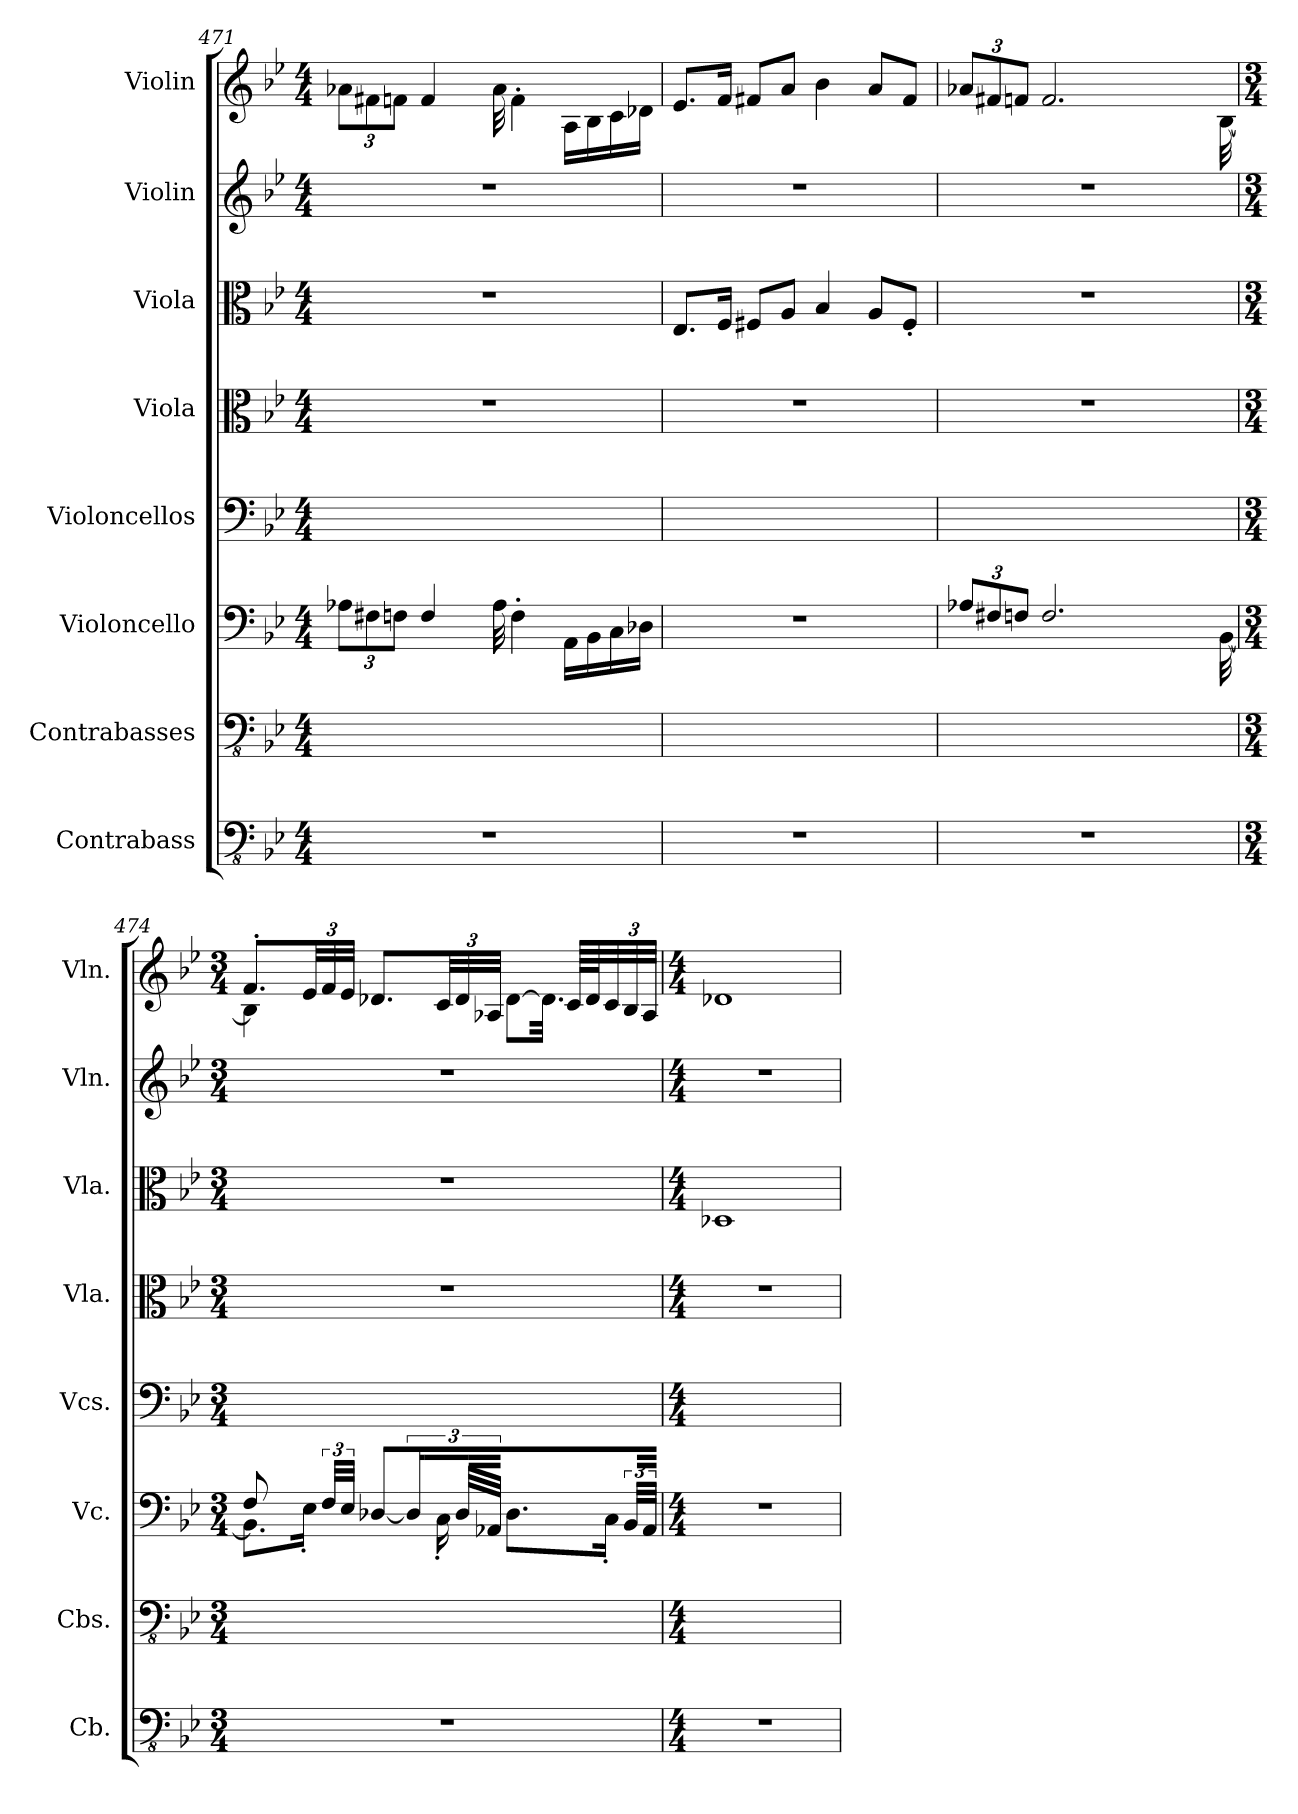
**kern	**kern	**kern	**kern	**kern	**kern	**kern	**kern
*part8	*part7	*part6	*part5	*part4	*part3	*part2	*part1
*staff8	*staff7	*staff6	*staff5	*staff4	*staff3	*staff2	*staff1
*I"Contrabass	*I"Contrabasses	*I"Violoncello	*I"Violoncellos	*I"Viola	*I"Viola	*I"Violin	*I"Violin
*I'Cb.	*I'Cbs.	*I'Vc.	*I'Vcs.	*I'Vla.	*I'Vla.	*I'Vln.	*I'Vln.
!!LO:PB:g=z
*clefFv4	*clefFv4	*clefF4	*clefF4	*clefC3	*clefC3	*clefG2	*clefG2
*ITrd7c12	*	*	*	*	*	*	*
*k[b-e-]	*k[b-e-]	*k[b-e-]	*k[b-e-]	*k[b-e-]	*k[b-e-]	*k[b-e-]	*k[b-e-]
*M4/4	*M4/4	*M4/4	*M4/4	*M4/4	*M4/4	*M4/4	*M4/4
=471	=471	=471	=471	=471	=471	=471	=471
*	*	*^	*	*	*	*	*^
*	*	*	*Xbrackettup	*	*	*	*	*	*Xbrackettup
1r	1ryy	4ryy	12A-X\L	1ryy	1r	1r	1r	4ryy	12a-X\L
.	.	.	12F#X\	.	.	.	.	.	12f#X\
.	.	.	12Fn\J	.	.	.	.	.	12fn\J
.	.	4F/	8ryy	.	.	.	.	4f/	8ryy
.	.	.	16ryy	.	.	.	.	.	16ryy
.	.	.	32ryy	.	.	.	.	.	32ryy
.	.	.	32A-\	.	.	.	.	.	32a-\
.	.	2ryy	4F'\	.	.	.	.	2ryy	4f'\
.	.	.	16AA\LL	.	.	.	.	.	16A\LL
.	.	.	16BB-\	.	.	.	.	.	16B-\
.	.	.	16C\	.	.	.	.	.	16c\
.	.	.	16D-X\JJ	.	.	.	.	.	16d-X\JJ
*	*	*v	*v	*	*	*	*	*v	*v
=472	=472	=472	=472	=472	=472	=472	=472
1r	1ryy	1r	1ryy	1r	8.E-/L	1r	8.e-/L
.	.	.	.	.	16F/Jk	.	16f/Jk
.	.	.	.	.	8F#X/L	.	8f#X/L
.	.	.	.	.	8A/J	.	8a/J
.	.	.	.	.	4B-/	.	4b-\
.	.	.	.	.	8A/L	.	8a/L
.	.	.	.	.	8F#'/J	.	8f#/J
=473	=473	=473	=473	=473	=473	=473	=473
*	*	*^	*	*	*	*	*^
1r	1ryy	12A-X/L	2ryy	1ryy	1r	1r	1r	12a-X/L	2ryy
.	.	12F#X/	.	.	.	.	.	12f#X/	.
.	.	12Fn/J	.	.	.	.	.	12fn/J	.
.	.	2.F/	.	.	.	.	.	2.f/	.
.	.	.	4ryy	.	.	.	.	.	4ryy
.	.	.	8ryy	.	.	.	.	.	8ryy
.	.	.	16ryy	.	.	.	.	.	16ryy
.	.	.	32ryy	.	.	.	.	.	32ryy
.	.	.	[32BB-\	.	.	.	.	.	[32B-\
!!LO:PB:g=z	!!
=474	=474	=474	=474	=474	=474	=474	=474	=474	=474
*M3/4	*M3/4	*M3/4	*	*M3/4	*M3/4	*M3/4	*M3/4	*M3/4	*
2.r	2.ryy	8F/	8.BB-\L]	2.ryy	2.r	2.r	2.r	8.f'/L	4B-\]
*	*	*brackettup	*	*	*	*	*	*	*
.	.	12ryy	.	.	.	.	.	.	.
.	.	.	16E-'\Jk	.	.	.	.	48e-/LL	.
.	.	48F/LLL	.	.	.	.	.	48f/	.
.	.	48E-/JJJ	.	.	.	.	.	48e-/JJJ	.
.	.	[8D-X/L	8ryy	.	.	.	.	8.d-X/L	4ryy
.	.	24D-/Jk]	16ryy	.	.	.	.	.	.
.	.	24ryy	.	.	.	.	.	.	.
.	.	.	16C'\	.	.	.	.	48c/LL	.
.	.	48D-/LLL	.	.	.	.	.	48d-/	.
.	.	48AA-X/JJJ	.	.	.	.	.	48A-X/JJJ	.
.	.	8ryy	8.D-\L	.	.	.	.	8ryy	[8d-\L
.	.	12ryy	.	.	.	.	.	32ryy	32.d-\Jkk]
.	.	.	.	.	.	.	.	64c/LLLL	.
.	.	.	.	.	.	.	.	64d-/J	64ryy
.	.	.	16C'\Jk	.	.	.	.	48c/	16ryy
.	.	48BB-/LLL	.	.	.	.	.	48B-/	.
.	.	48AA-/JJJ	.	.	.	.	.	48A-/JJJ	.
*	*	*v	*v	*	*	*	*	*v	*v
=475	=475	=475	=475	=475	=475	=475	=475
*M4/4	*M4/4	*M4/4	*M4/4	*M4/4	*M4/4	*M4/4	*M4/4
1r	1ryy	1r	1ryy	1r	1D-X	1r	1d-X
=	=	=	=	=	=	=	=
*-	*-	*-	*-	*-	*-	*-	*-
